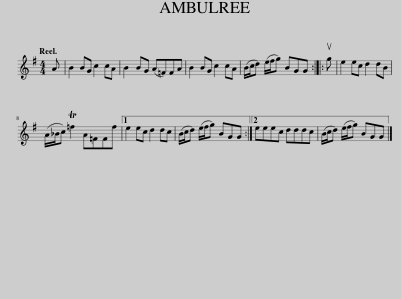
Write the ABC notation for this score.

X:1
L:1/8
Q:1/4=120
M:4/4
I:linebreak $
K:G
V:1 treble
V:1
 A | B2 BG c2 cA | B2 BG (A=F)FA | B2 BG c2 cA | (B/c/d) (e/f/g) BGG :: %5
 ug | e2 ec d2 dB |$ (A/_B/c) T=f2 A=FFf |1 e2 ec d2 dc | (B/c/d) (e/f/g) BGG :|2 %10
 eeec dddc | (B/c/d) (e/f/g) BGG |] %12
